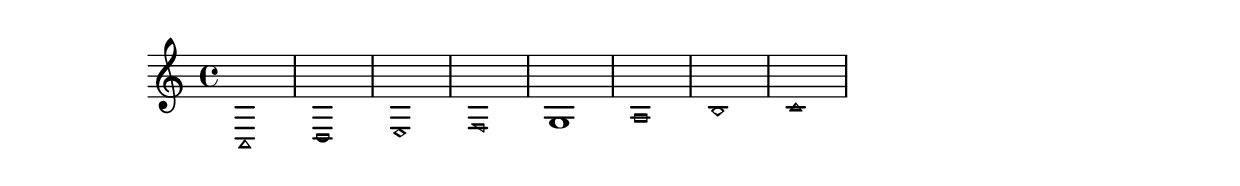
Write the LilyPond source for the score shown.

%%  Do not edit this file; it is auto-generated from LSR!
\version "2.11.23"

\header { texidoc = "
The shapeNoteStyles property gives you the ability to define various
note heads styles for each step of the scale (as defined by the key
signature or the \"tonic\" property).

This property requires a set of symbols, which can be purely arbitrary
(geometrical expressions such as triangle, cross, xcircle etc. are
allowed) or based on old American engraving tradition (you can use some
latin note names as well). 

That said, if you're trying to imitate old American song books, you may
also want to try LilyPond's predefined note heads styles, through
shortcut commands such as \aikenHeads or \sacredHarpHeads.

This exemple shows different ways to obtain shape note heads, and
demonstrates the ability to transpose a melody without losing the
correspondance between harmonic functions and note heads styles.
" }

fragment = {
  \key c \major
  c1 d e f g a b c
  \break
}

\relative {
	  \set shapeNoteStyles = ##(do re mi fa #f la ti)
	  \fragment
}

%  temporary change help LSR integration -gp
%{
\transpose c d 
  \relative {
	  \set shapeNoteStyles = ##(do re mi fa #f la ti)
	  \fragment
}

\relative {
	\set shapeNoteStyles  = ##(cross triangle fa #f mensural xcircle diamond)
	\fragment
}
%}

